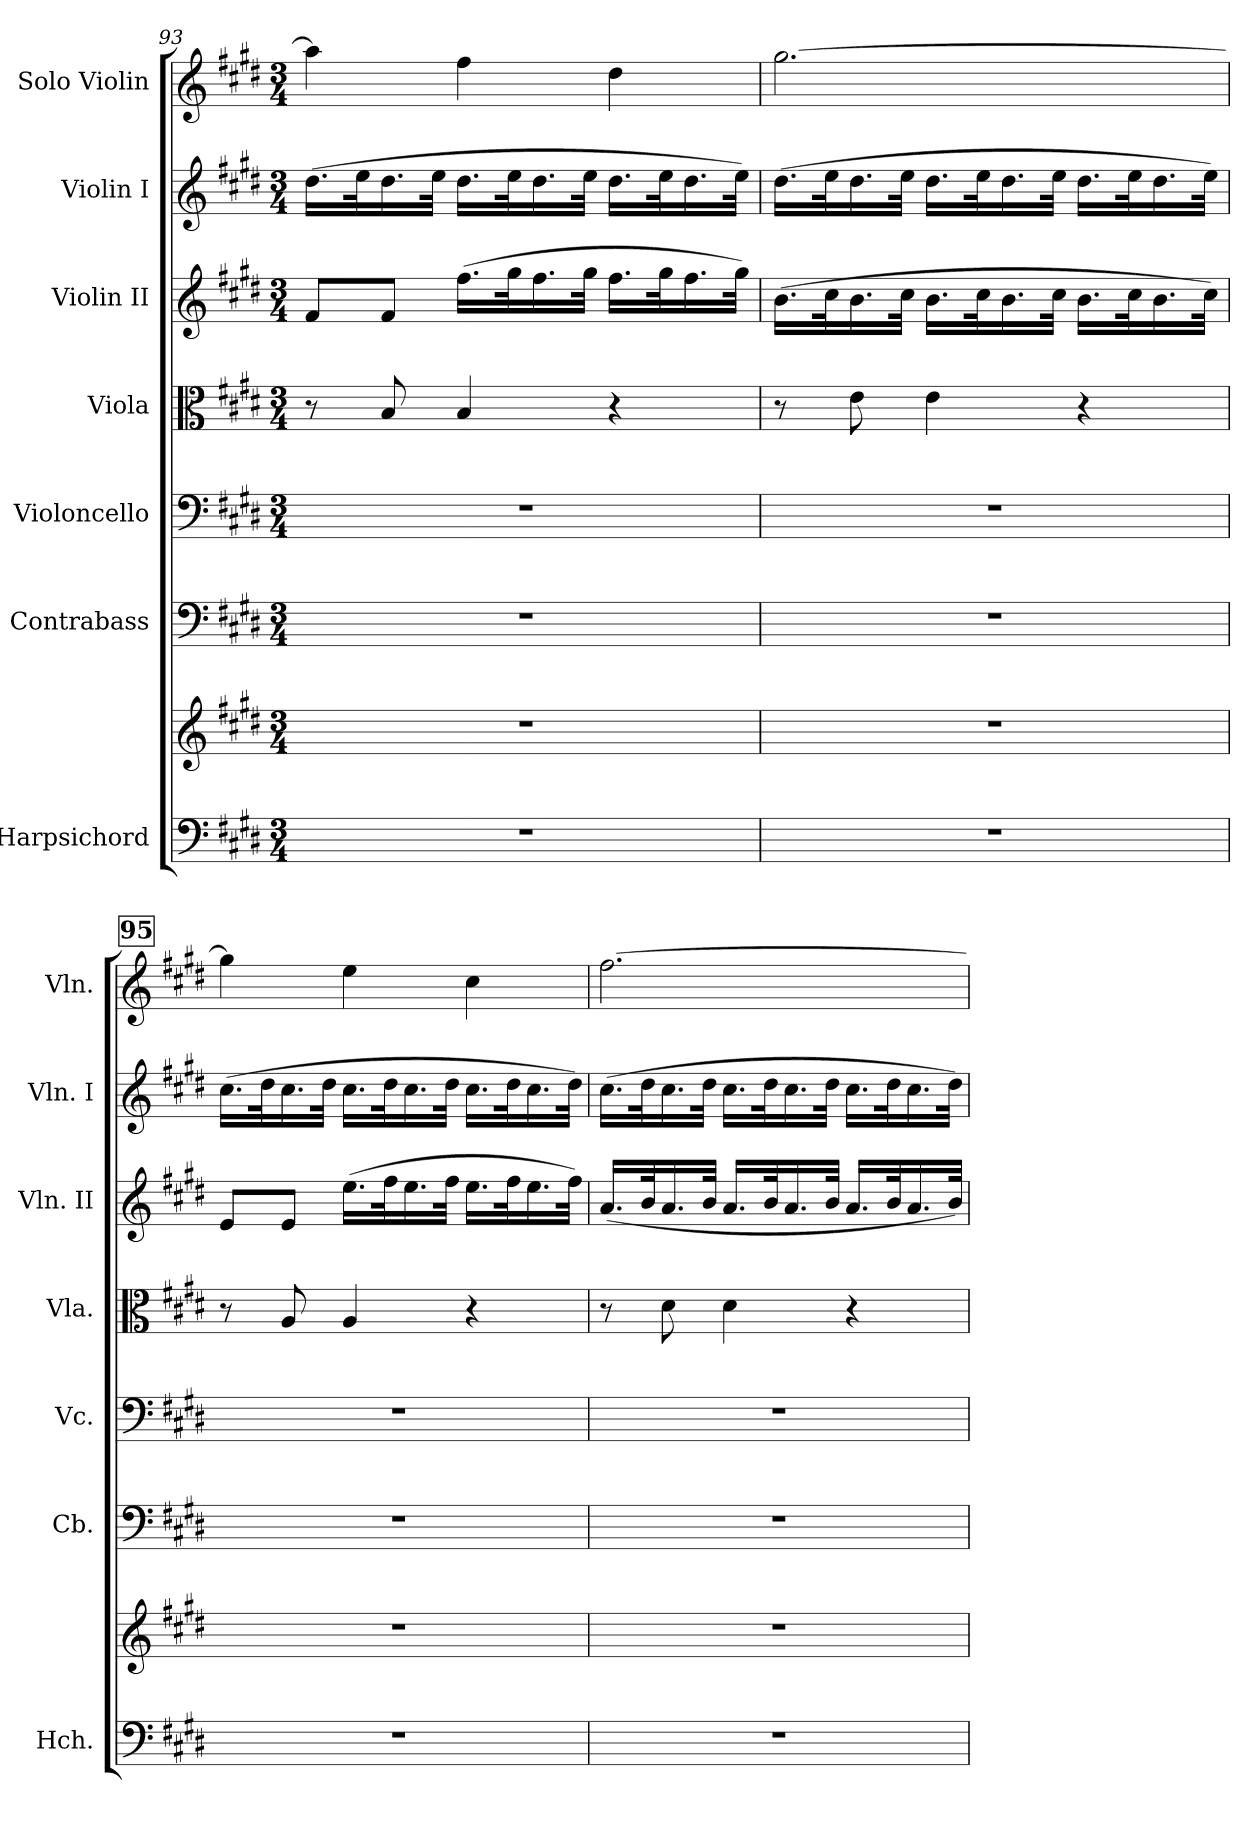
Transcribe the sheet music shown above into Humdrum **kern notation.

**kern	**kern	**kern	**kern	**kern	**kern	**kern	**kern
*part7	*part7	*part6	*part5	*part4	*part3	*part2	*part1
*staff8	*staff7	*staff6	*staff5	*staff4	*staff3	*staff2	*staff1
*I"Harpsichord	*	*I"Contrabass	*I"Violoncello	*I"Viola	*I"Violin II	*I"Violin I	*I"Solo Violin
*I'Hch.	*	*I'Cb.	*I'Vc.	*I'Vla.	*I'Vln. II	*I'Vln. I	*I'Vln.
*clefF4	*clefG2	*clefF4	*clefF4	*clefC3	*clefG2	*clefG2	*clefG2
*	*	*ITrd7c12	*	*	*	*	*
*k[f#c#g#d#]	*k[f#c#g#d#]	*k[f#c#g#d#]	*k[f#c#g#d#]	*k[f#c#g#d#]	*k[f#c#g#d#]	*k[f#c#g#d#]	*k[f#c#g#d#]
*M3/4	*M3/4	*M3/4	*M3/4	*M3/4	*M3/4	*M3/4	*M3/4
=93	=93	=93	=93	=93	=93	=93	=93
2.r	2.r	2.r	2.r	8r	8f#/L	(>16.dd#\LL	4aa\]
.	.	.	.	.	.	32ee\K	.
.	.	.	.	8B/	8f#/J	16.dd#\	.
.	.	.	.	.	.	32ee\JJk	.
.	.	.	.	4B/	(>16.ff#\LL	16.dd#\LL	4ff#\
.	.	.	.	.	32gg#\K	32ee\K	.
.	.	.	.	.	16.ff#\	16.dd#\	.
.	.	.	.	.	32gg#\JJk	32ee\JJk	.
.	.	.	.	4r	16.ff#\LL	16.dd#\LL	4dd#\
.	.	.	.	.	32gg#\K	32ee\K	.
.	.	.	.	.	16.ff#\	16.dd#\	.
.	.	.	.	.	32gg#\JJk)	32ee\JJk)	.
!!LO:PB:g=z
=94	=94	=94	=94	=94	=94	=94	=94
2.r	2.r	2.r	2.r	8r	(>16.b\LL	(>16.dd#\LL	[2.gg#\
.	.	.	.	.	32cc#\K	32ee\K	.
.	.	.	.	8e\	16.b\	16.dd#\	.
.	.	.	.	.	32cc#\JJk	32ee\JJk	.
.	.	.	.	4e\	16.b\LL	16.dd#\LL	.
.	.	.	.	.	32cc#\K	32ee\K	.
.	.	.	.	.	16.b\	16.dd#\	.
.	.	.	.	.	32cc#\JJk	32ee\JJk	.
.	.	.	.	4r	16.b\LL	16.dd#\LL	.
.	.	.	.	.	32cc#\K	32ee\K	.
.	.	.	.	.	16.b\	16.dd#\	.
.	.	.	.	.	32cc#\JJk)	32ee\JJk)	.
!!LO:REH:place=s1:a:B:fs=14:t=95
=95	=95	=95	=95	=95	=95	=95	=95
2.r	2.r	2.r	2.r	8r	8e/L	(>16.cc#\LL	4gg#\]
.	.	.	.	.	.	32dd#\K	.
.	.	.	.	8A/	8e/J	16.cc#\	.
.	.	.	.	.	.	32dd#\JJk	.
.	.	.	.	4A/	(>16.ee\LL	16.cc#\LL	4ee\
.	.	.	.	.	32ff#\K	32dd#\K	.
.	.	.	.	.	16.ee\	16.cc#\	.
.	.	.	.	.	32ff#\JJk	32dd#\JJk	.
.	.	.	.	4r	16.ee\LL	16.cc#\LL	4cc#\
.	.	.	.	.	32ff#\K	32dd#\K	.
.	.	.	.	.	16.ee\	16.cc#\	.
.	.	.	.	.	32ff#\JJk)	32dd#\JJk)	.
!!LO:PB:g=z
=96	=96	=96	=96	=96	=96	=96	=96
2.r	2.r	2.r	2.r	8r	(<16.a/LL	(>16.cc#\LL	[2.ff#\
.	.	.	.	.	32b/K	32dd#\K	.
.	.	.	.	8d#\	16.a/	16.cc#\	.
.	.	.	.	.	32b/JJk	32dd#\JJk	.
.	.	.	.	4d#\	16.a/LL	16.cc#\LL	.
.	.	.	.	.	32b/K	32dd#\K	.
.	.	.	.	.	16.a/	16.cc#\	.
.	.	.	.	.	32b/JJk	32dd#\JJk	.
.	.	.	.	4r	16.a/LL	16.cc#\LL	.
.	.	.	.	.	32b/K	32dd#\K	.
.	.	.	.	.	16.a/	16.cc#\	.
.	.	.	.	.	32b/JJk)	32dd#\JJk)	.
=	=	=	=	=	=	=	=
*-	*-	*-	*-	*-	*-	*-	*-
